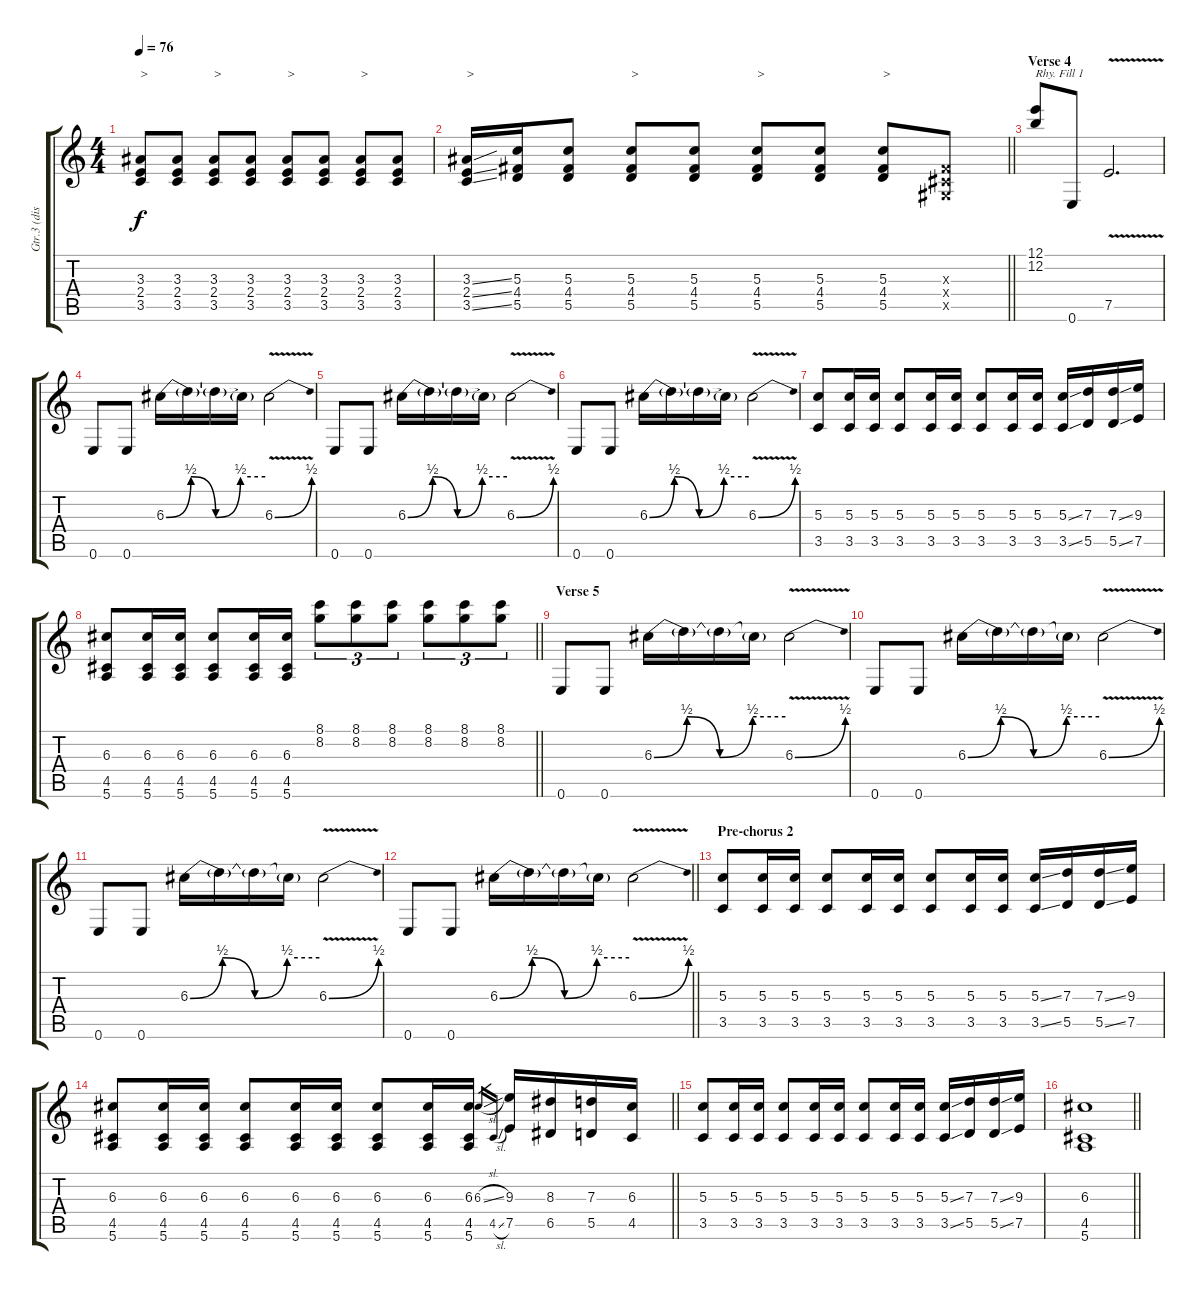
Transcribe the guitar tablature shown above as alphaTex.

\track ("Gtr.3 (dist.)" "Gtr.3 (dis") {instrument distortionguitar}
\staff {score tabs}
\tuning (E4 B3 G3 D3 A2 E2) {hide}
\ts (4 4)
\tempo 76
\clef g2
\ks c
(3.3 2.4 3.5).8{txt ">" dy f} (3.3 2.4 3.5).8 (3.3 2.4 3.5).8{txt ">"} (3.3 2.4 3.5).8 (3.3 2.4 3.5).8{txt ">"} (3.3 2.4 3.5).8 (3.3 2.4 3.5).8{txt ">"} (3.3 2.4 3.5).8 |
\barLineRight lightlight
(3.3{ss} 2.4{ss} 3.5{ss}).16{txt ">"} (5.3 4.4 5.5).16 (5.3 4.4 5.5).8 (5.3 4.4 5.5).8{txt ">"} (5.3 4.4 5.5).8 (5.3 4.4 5.5).8{txt ">"} (5.3 4.4 5.5).8 (5.3 4.4 5.5).8{txt ">"} (-1.3{x} -1.4{x} -1.5{x}).8 |
\section ("" "Verse 4")
(12.1 12.2).8{txt "Rhy. Fill 1"} 0.6.8 7.5{v}.2{d} |
0.6.8 0.6.8 6.3{be (custom 0 0 15 2 30 0 45 2 60 2)}.16 6.3{t}.16 6.3{t}.16 6.3{t}.16 6.3{be (bend 0 0 60 2) v}.2 |
0.6.8 0.6.8 6.3{be (custom 0 0 15 2 30 0 45 2 60 2)}.16 6.3{t}.16 6.3{t}.16 6.3{t}.16 6.3{be (bend 0 0 60 2) v}.2 |
0.6.8 0.6.8 6.3{be (custom 0 0 15 2 30 0 45 2 60 2)}.16 6.3{t}.16 6.3{t}.16 6.3{t}.16 6.3{be (bend 0 0 60 2) v}.2 |
(5.3 3.5).8 (5.3 3.5).16 (5.3 3.5).16 (5.3 3.5).8 (5.3 3.5).16 (5.3 3.5).16 (5.3 3.5).8 (5.3 3.5).16 (5.3 3.5).16 (5.3{ss} 3.5{ss}).16 (7.3 5.5).16 (7.3{ss} 5.5{ss}).16 (9.3 7.5).16 |
\barLineRight lightlight
(6.3 4.5 5.6).8 (6.3 4.5 5.6).16 (6.3 4.5 5.6).16 (6.3 4.5 5.6).8 (6.3 4.5 5.6).16 (6.3 4.5 5.6).16 (8.1 8.2).8{tu (3 2)} (8.1 8.2).8{tu (3 2)} (8.1 8.2).8{tu (3 2)} (8.1 8.2).8{tu (3 2)} (8.1 8.2).8{tu (3 2)} (8.1 8.2).8{tu (3 2)} |
\section ("" "Verse 5")
0.6.8 0.6.8 6.3{be (custom 0 0 15 2 30 0 45 2 60 2)}.16 6.3{t}.16 6.3{t}.16 6.3{t}.16 6.3{be (bend 0 0 60 2) v}.2 |
0.6.8 0.6.8 6.3{be (custom 0 0 15 2 30 0 45 2 60 2)}.16 6.3{t}.16 6.3{t}.16 6.3{t}.16 6.3{be (bend 0 0 60 2) v}.2 |
0.6.8 0.6.8 6.3{be (custom 0 0 15 2 30 0 45 2 60 2)}.16 6.3{t}.16 6.3{t}.16 6.3{t}.16 6.3{be (bend 0 0 60 2) v}.2 |
\barLineRight lightlight
0.6.8 0.6.8 6.3{be (custom 0 0 15 2 30 0 45 2 60 2)}.16 6.3{t}.16 6.3{t}.16 6.3{t}.16 6.3{be (bend 0 0 60 2) v}.2 |
\section ("" "Pre-chorus 2")
(5.3 3.5).8 (5.3 3.5).16 (5.3 3.5).16 (5.3 3.5).8 (5.3 3.5).16 (5.3 3.5).16 (5.3 3.5).8 (5.3 3.5).16 (5.3 3.5).16 (5.3{ss} 3.5{ss}).16 (7.3 5.5).16 (7.3{ss} 5.5{ss}).16 (9.3 7.5).16 |
\barLineRight lightlight
(6.3 4.5 5.6).8 (6.3 4.5 5.6).16 (6.3 4.5 5.6).16 (6.3 4.5 5.6).8 (6.3 4.5 5.6).16 (6.3 4.5 5.6).16 (6.3 4.5 5.6).8 (6.3 4.5 5.6).16 (6.3 4.5 5.6).16 6.3{sl}.16{gr} 4.5{sl}.16{gr} (9.3 7.5).16 (8.3 6.5).16 (7.3 5.5).16 (6.3 4.5).16 |
(5.3 3.5).8 (5.3 3.5).16 (5.3 3.5).16 (5.3 3.5).8 (5.3 3.5).16 (5.3 3.5).16 (5.3 3.5).8 (5.3 3.5).16 (5.3 3.5).16 (5.3{ss} 3.5{ss}).16 (7.3 5.5).16 (7.3{ss} 5.5{ss}).16 (9.3 7.5).16 |
\barLineRight lightlight
(6.3 4.5 5.6).1
